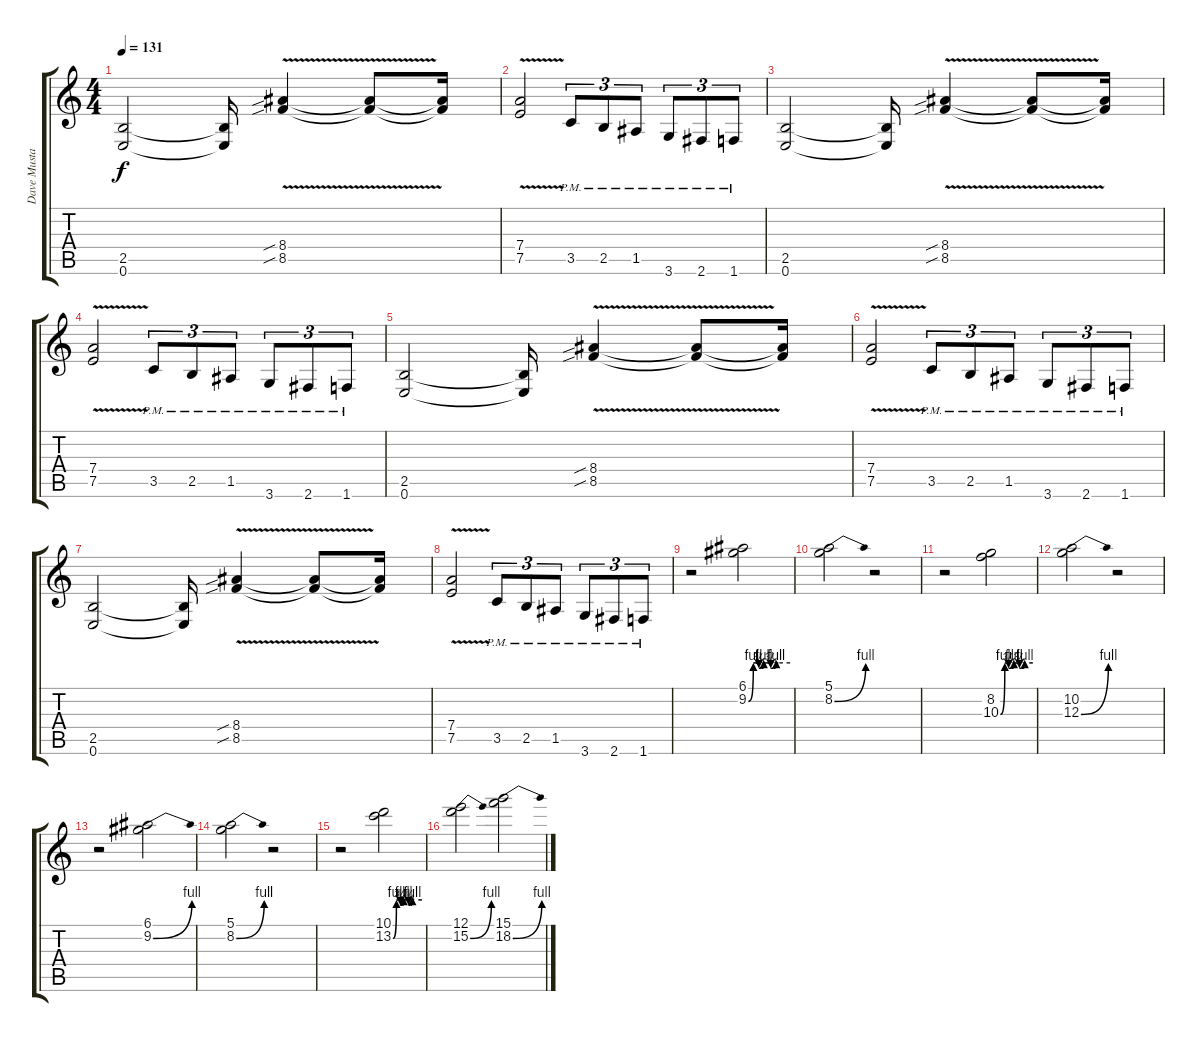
\track ("Dave Mustaine" "Dave Musta") {instrument distortionguitar}
\staff {score tabs}
\tuning (E4 B3 G3 D3 A2 E2) {hide}
\ts (4 4)
\tempo 131
\clef g2
\ks c
(2.5 0.6).2{dy f} (2.5{t} 0.6{t}).16 (8.4{v sib} 8.5{v sib}).4 (8.4{t} 8.5{t}).8 (8.4{t} 8.5{t}).16 |
(7.4{v} 7.5{v}).2 3.5{pm}.8{tu (3 2)} 2.5{pm}.8{tu (3 2)} 1.5{pm}.8{tu (3 2)} 3.6{pm}.8{tu (3 2)} 2.6{pm}.8{tu (3 2)} 1.6{pm}.8{tu (3 2)} |
(2.5 0.6).2 (2.5{t} 0.6{t}).16 (8.4{v sib} 8.5{v sib}).4 (8.4{t} 8.5{t}).8 (8.4{t} 8.5{t}).16 |
(7.4{v} 7.5{v}).2 3.5{pm}.8{tu (3 2)} 2.5{pm}.8{tu (3 2)} 1.5{pm}.8{tu (3 2)} 3.6{pm}.8{tu (3 2)} 2.6{pm}.8{tu (3 2)} 1.6{pm}.8{tu (3 2)} |
(2.5 0.6).2 (2.5{t} 0.6{t}).16 (8.4{v sib} 8.5{v sib}).4 (8.4{t} 8.5{t}).8 (8.4{t} 8.5{t}).16 |
(7.4{v} 7.5{v}).2 3.5{pm}.8{tu (3 2)} 2.5{pm}.8{tu (3 2)} 1.5{pm}.8{tu (3 2)} 3.6{pm}.8{tu (3 2)} 2.6{pm}.8{tu (3 2)} 1.6{pm}.8{tu (3 2)} |
(2.5 0.6).2 (2.5{t} 0.6{t}).16 (8.4{v sib} 8.5{v sib}).4 (8.4{t} 8.5{t}).8 (8.4{t} 8.5{t}).16 |
(7.4{v} 7.5{v}).2 3.5{pm}.8{tu (3 2)} 2.5{pm}.8{tu (3 2)} 1.5{pm}.8{tu (3 2)} 3.6{pm}.8{tu (3 2)} 2.6{pm}.8{tu (3 2)} 1.6{pm}.8{tu (3 2)} |
r.2 (6.1 9.2{be (custom 0 0 7 4 11 4 15 3 19 3 22 4 28 4 32 3 36 3 40 4 43 4 60 4)}).2 |
(5.1 8.2{be (bend 0 0 60 4)}).2 r.2 |
r.2 (8.2 10.3{be (custom 0 0 8 4 12 4 15 3 21 3 25 4 30 4 35 3 39 3 45 4 60 4)}).2 |
(10.2 12.3{be (bend 0 0 60 4)}).2 r.2 |
r.2 (6.1 9.2{be (bend 0 0 60 4)}).2 |
(5.1 8.2{be (bend 0 0 60 4)}).2 r.2 |
r.2 (10.1 13.2{be (custom 0 0 7 4 11 4 15 3 19 3 22 4 28 4 32 3 36 3 40 4 43 4 60 4)}).2 |
(12.1 15.2{be (bend 0 0 60 4)}).2 (15.1 18.2{be (bend 0 0 60 4)}).2
